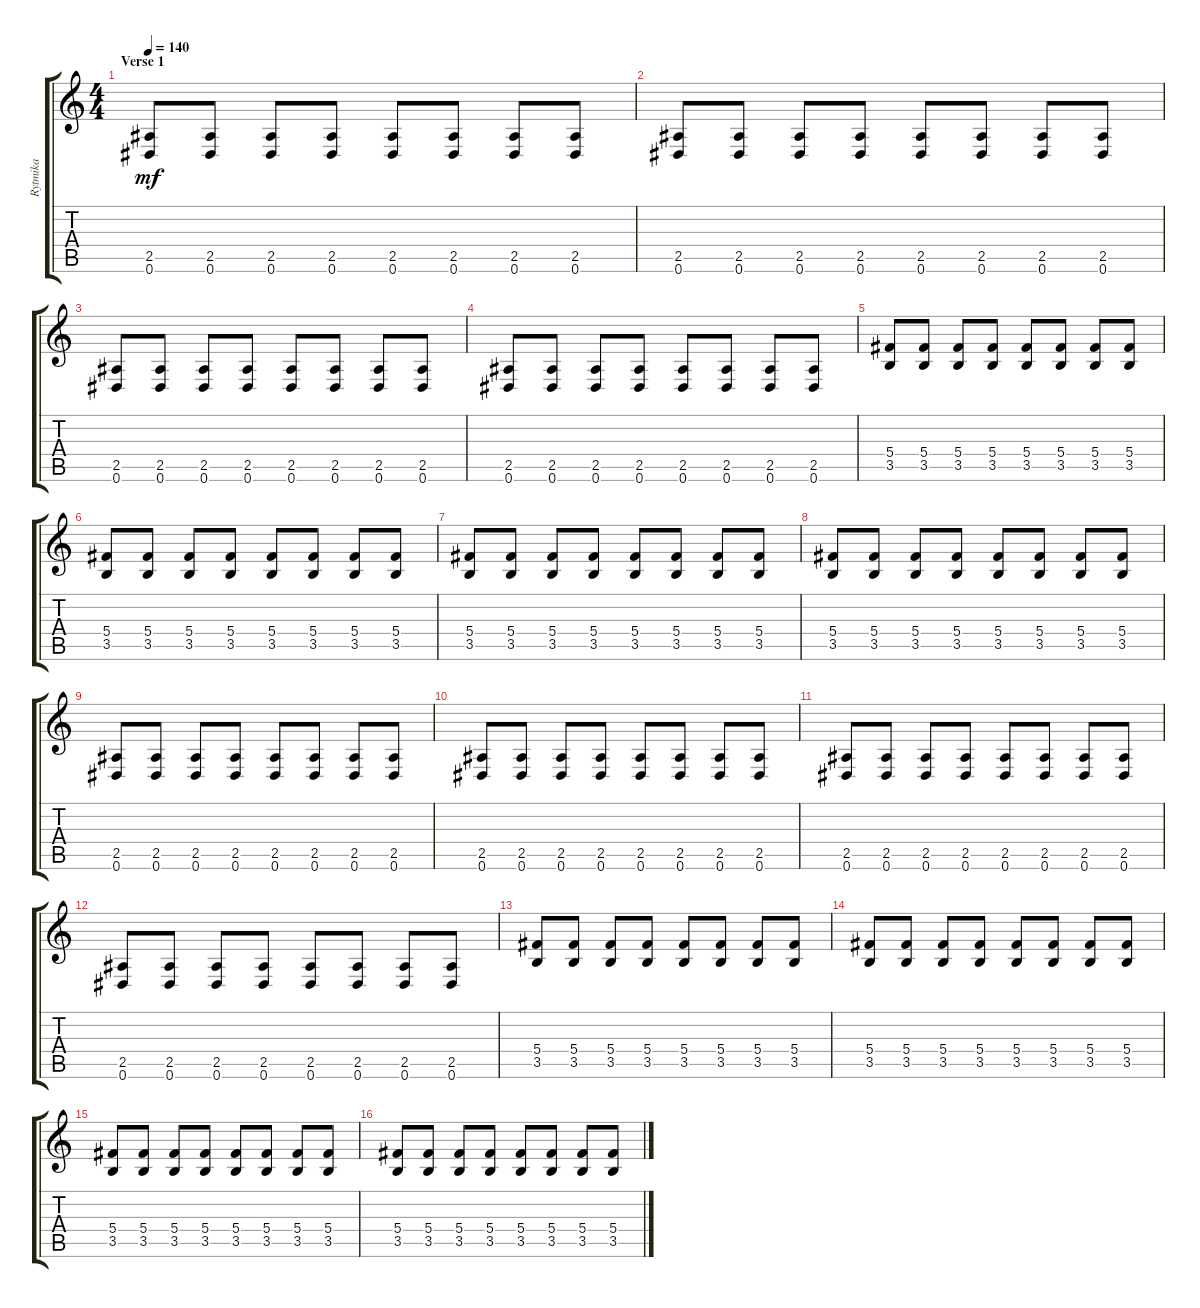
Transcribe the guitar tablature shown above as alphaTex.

\track ("Rytmika" "Rytmika") {instrument overdrivenguitar}
\staff {score tabs}
\tuning (Eb4 Bb3 Gb3 Db3 Ab2 Eb2) {hide}
\ts (4 4)
\section ("" "Verse 1")
\tempo 140
\clef g2
\ks c
(2.5 0.6).8{dy mf} (2.5 0.6).8 (2.5 0.6).8 (2.5 0.6).8 (2.5 0.6).8 (2.5 0.6).8 (2.5 0.6).8 (2.5 0.6).8 |
(2.5 0.6).8 (2.5 0.6).8 (2.5 0.6).8 (2.5 0.6).8 (2.5 0.6).8 (2.5 0.6).8 (2.5 0.6).8 (2.5 0.6).8 |
(2.5 0.6).8 (2.5 0.6).8 (2.5 0.6).8 (2.5 0.6).8 (2.5 0.6).8 (2.5 0.6).8 (2.5 0.6).8 (2.5 0.6).8 |
(2.5 0.6).8 (2.5 0.6).8 (2.5 0.6).8 (2.5 0.6).8 (2.5 0.6).8 (2.5 0.6).8 (2.5 0.6).8 (2.5 0.6).8 |
(5.4 3.5).8 (5.4 3.5).8 (5.4 3.5).8 (5.4 3.5).8 (5.4 3.5).8 (5.4 3.5).8 (5.4 3.5).8 (5.4 3.5).8 |
(5.4 3.5).8 (5.4 3.5).8 (5.4 3.5).8 (5.4 3.5).8 (5.4 3.5).8 (5.4 3.5).8 (5.4 3.5).8 (5.4 3.5).8 |
(5.4 3.5).8 (5.4 3.5).8 (5.4 3.5).8 (5.4 3.5).8 (5.4 3.5).8 (5.4 3.5).8 (5.4 3.5).8 (5.4 3.5).8 |
(5.4 3.5).8 (5.4 3.5).8 (5.4 3.5).8 (5.4 3.5).8 (5.4 3.5).8 (5.4 3.5).8 (5.4 3.5).8 (5.4 3.5).8 |
(2.5 0.6).8 (2.5 0.6).8 (2.5 0.6).8 (2.5 0.6).8 (2.5 0.6).8 (2.5 0.6).8 (2.5 0.6).8 (2.5 0.6).8 |
(2.5 0.6).8 (2.5 0.6).8 (2.5 0.6).8 (2.5 0.6).8 (2.5 0.6).8 (2.5 0.6).8 (2.5 0.6).8 (2.5 0.6).8 |
(2.5 0.6).8 (2.5 0.6).8 (2.5 0.6).8 (2.5 0.6).8 (2.5 0.6).8 (2.5 0.6).8 (2.5 0.6).8 (2.5 0.6).8 |
(2.5 0.6).8 (2.5 0.6).8 (2.5 0.6).8 (2.5 0.6).8 (2.5 0.6).8 (2.5 0.6).8 (2.5 0.6).8 (2.5 0.6).8 |
(5.4 3.5).8 (5.4 3.5).8 (5.4 3.5).8 (5.4 3.5).8 (5.4 3.5).8 (5.4 3.5).8 (5.4 3.5).8 (5.4 3.5).8 |
(5.4 3.5).8 (5.4 3.5).8 (5.4 3.5).8 (5.4 3.5).8 (5.4 3.5).8 (5.4 3.5).8 (5.4 3.5).8 (5.4 3.5).8 |
(5.4 3.5).8 (5.4 3.5).8 (5.4 3.5).8 (5.4 3.5).8 (5.4 3.5).8 (5.4 3.5).8 (5.4 3.5).8 (5.4 3.5).8 |
(5.4 3.5).8 (5.4 3.5).8 (5.4 3.5).8 (5.4 3.5).8 (5.4 3.5).8 (5.4 3.5).8 (5.4 3.5).8 (5.4 3.5).8
